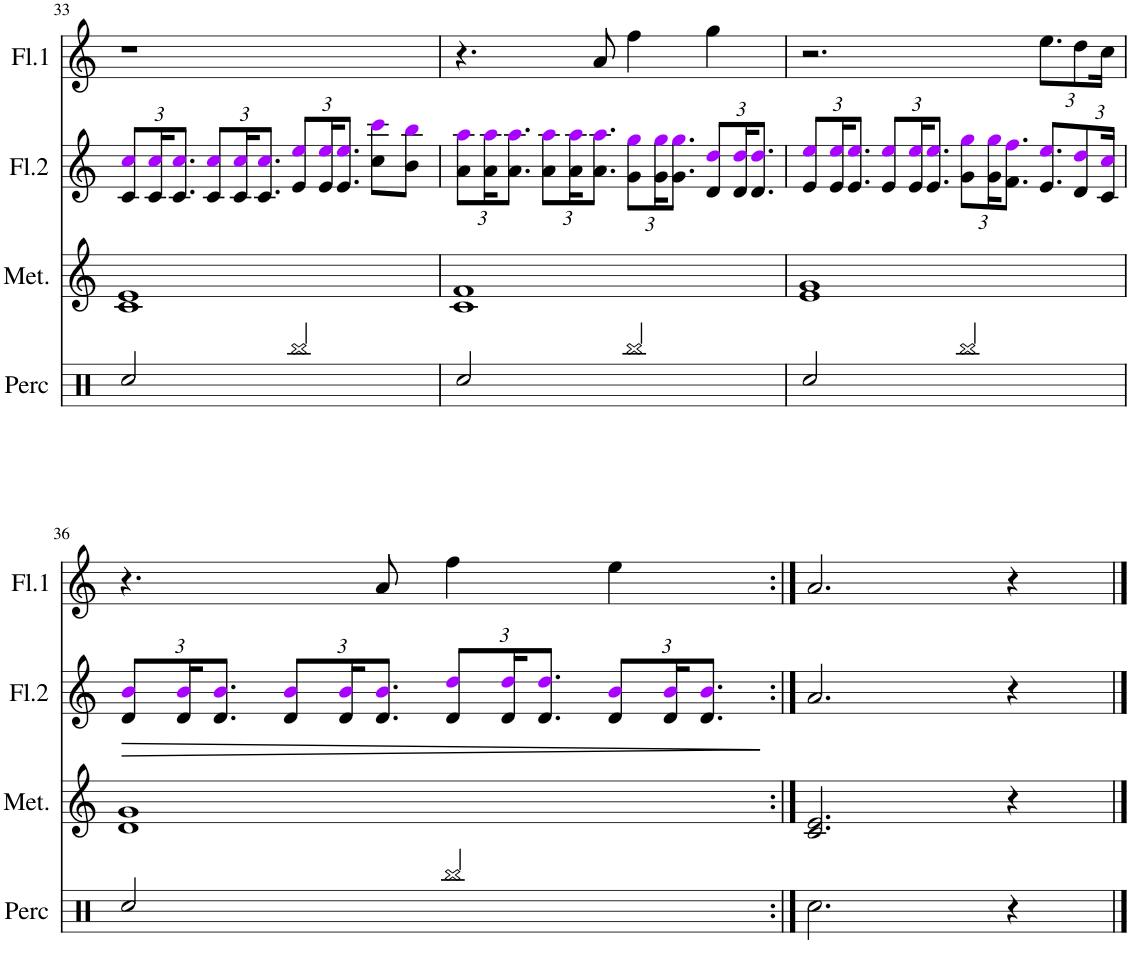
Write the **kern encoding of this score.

**kern	**kern	**kern	**dynam	**kern
*part4	*part3	*part2	*part2	*part1
*staff4	*staff3	*staff2	*staff2	*staff1
*I"Percusión	*I"Met. Alto	*I"Flauta 2	*	*I"Flauta 1
*I'Perc	*I'Met.	*I'Fl.2	*	*I'Fl.1
!!LO:PB:g=z
*clefX	*clefG2	*clefG2	*	*clefG2
*k[]	*k[]	*k[]	*	*k[]
*M4/4	*M4/4	*M4/4	*	*M4/4
*	*	*Xbrackettup	*	*
=33	=33	=33	=33	=33
2Rcc/	1c 1e	12c/ 12cci/L	.	1r
.	.	24c/ 24cci/K	.	.
.	.	12.c/ 12.cci/J	.	.
.	.	12c/ 12cci/L	.	.
.	.	24c/ 24cci/K	.	.
.	.	12.c/ 12.cci/J	.	.
2Rbb/	.	12e/ 12eei/L	.	.
.	.	24e/ 24eei/K	.	.
.	.	12.e/ 12.eei/J	.	.
.	.	8cc\ 8ccci\L	.	.
.	.	8b\ 8bbi\J	.	.
=34	=34	=34	=34	=34
2Rcc/	1c 1f	12a\ 12aai\L	.	4.r
.	.	24a\ 24aai\K	.	.
.	.	12.a\ 12.aai\J	.	.
.	.	12a\ 12aai\L	.	.
.	.	24a\ 24aai\K	.	.
.	.	12.a\ 12.aai\J	.	8a/
2Rbb/	.	12g\ 12ggi\L	.	4ff\
.	.	24g\ 24ggi\K	.	.
.	.	12.g\ 12.ggi\J	.	.
.	.	12d/ 12ddi/L	.	4gg\
.	.	24d/ 24ddi/K	.	.
.	.	12.d/ 12.ddi/J	.	.
=35	=35	=35	=35	=35
2Rcc/	1e 1g	12e/ 12eei/L	.	2.r
.	.	24e/ 24eei/K	.	.
.	.	12.e/ 12.eei/J	.	.
.	.	12e/ 12eei/L	.	.
.	.	24e/ 24eei/K	.	.
.	.	12.e/ 12.eei/J	.	.
2Rbb/	.	12g\ 12ggi\L	.	.
.	.	24g\ 24ggi\K	.	.
.	.	12.f\ 12.ffi\J	.	.
*	*	*	*	*Xbrackettup
.	.	12.e/ 12.eei/L	.	12.ee\L
.	.	12d/ 12ddi/	.	12dd\
.	.	24c/ 24cci/Jk	.	24cc\Jk
!!LO:LB:g=z
=36	=36	=36	=36	=36
!	!	!	!LO:HP:b	!
2Rcc/	1d 1g	12d/ 12bi/L	>	4.r
.	.	24d/ 24bi/K	.	.
.	.	12.d/ 12.bi/J	.	.
.	.	12d/ 12bi/L	.	.
.	.	24d/ 24bi/K	.	.
.	.	12.d/ 12.bi/J	.	8a/
2Rbb/	.	12d/ 12ddi/L	.	4ff\
.	.	24d/ 24ddi/K	.	.
.	.	12.d/ 12.ddi/J	.	.
.	.	12d/ 12bi/L	.	4ee\
.	.	24d/ 24bi/K	.	.
.	.	12.d/ 12.bi/J	.	.
.	.	.	]	.
=37:|!	=37:|!	=37:|!	=37:|!	=37:|!
2.Rcc\	2.c/ 2.e/	2.a/	.	2.a/
4r	4r	4r	.	4r
==	==	==	==	==
*-	*-	*-	*-	*-
